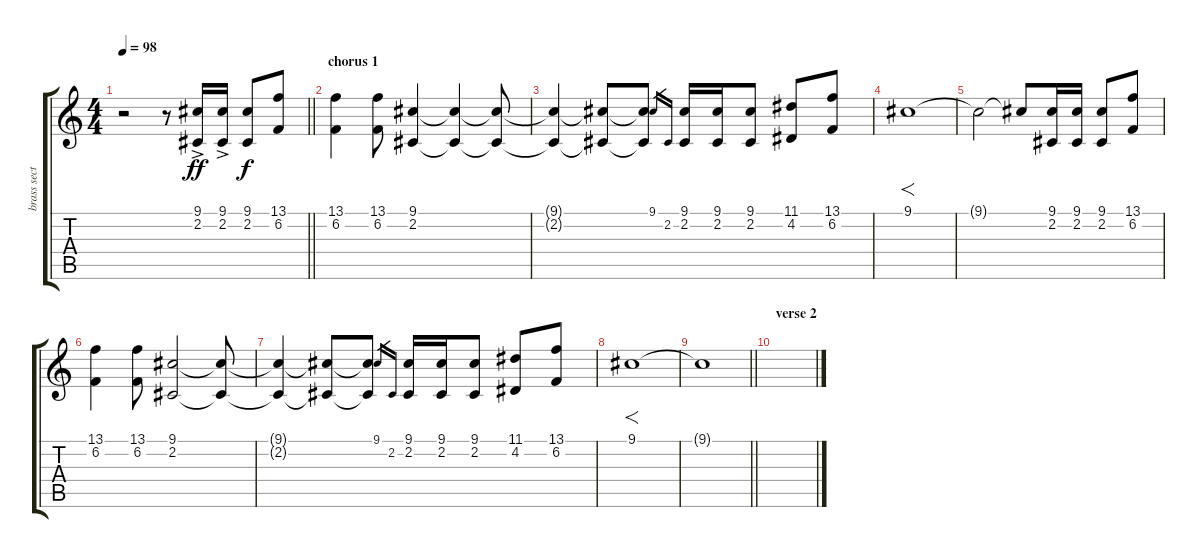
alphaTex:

\track ("brass section" "brass sect") {instrument brasssection}
\staff {score tabs}
\tuning (E4 B3 G3 D3 A2 E2) {hide}
\ts (4 4)
\tempo 98
\clef g2
\barLineRight lightlight
\ks c
r.2{dy ff} r.8 (9.1{ac} 2.2).16 (9.1 2.2{ac}).16 (9.1 2.2).8{dy f} (13.1 6.2).8 |
\section ("" "chorus 1")
(13.1 6.2).4 (13.1 6.2).8 (9.1 2.2).4 (9.1{t} 2.2{t}).4 (9.1{t} 2.2{t}).8 |
(9.1{t} 2.2{t}).4 (9.1{t} 2.2{t}).8 (9.1{t} 2.2{t}).8 9.1.16{gr} 2.2.16{gr} (9.1 2.2).16 (9.1 2.2).16 (9.1 2.2).8 (11.1 4.2).8 (13.1 6.2).8 |
9.1.1{f} |
9.1{t}.2 9.1{t}.8 (9.1 2.2).16 (9.1 2.2).16 (9.1 2.2).8 (13.1 6.2).8 |
(13.1 6.2).4 (13.1 6.2).8 (9.1 2.2).2 (9.1{t} 2.2{t}).8 |
(9.1{t} 2.2{t}).4 (9.1{t} 2.2{t}).8 (9.1{t} 2.2{t}).8 9.1.16{gr} 2.2.16{gr} (9.1 2.2).16 (9.1 2.2).16 (9.1 2.2).8 (11.1 4.2).8 (13.1 6.2).8 |
9.1.1{f} |
\barLineRight lightlight
9.1{t}.1 |
\section ("" "verse 2")
